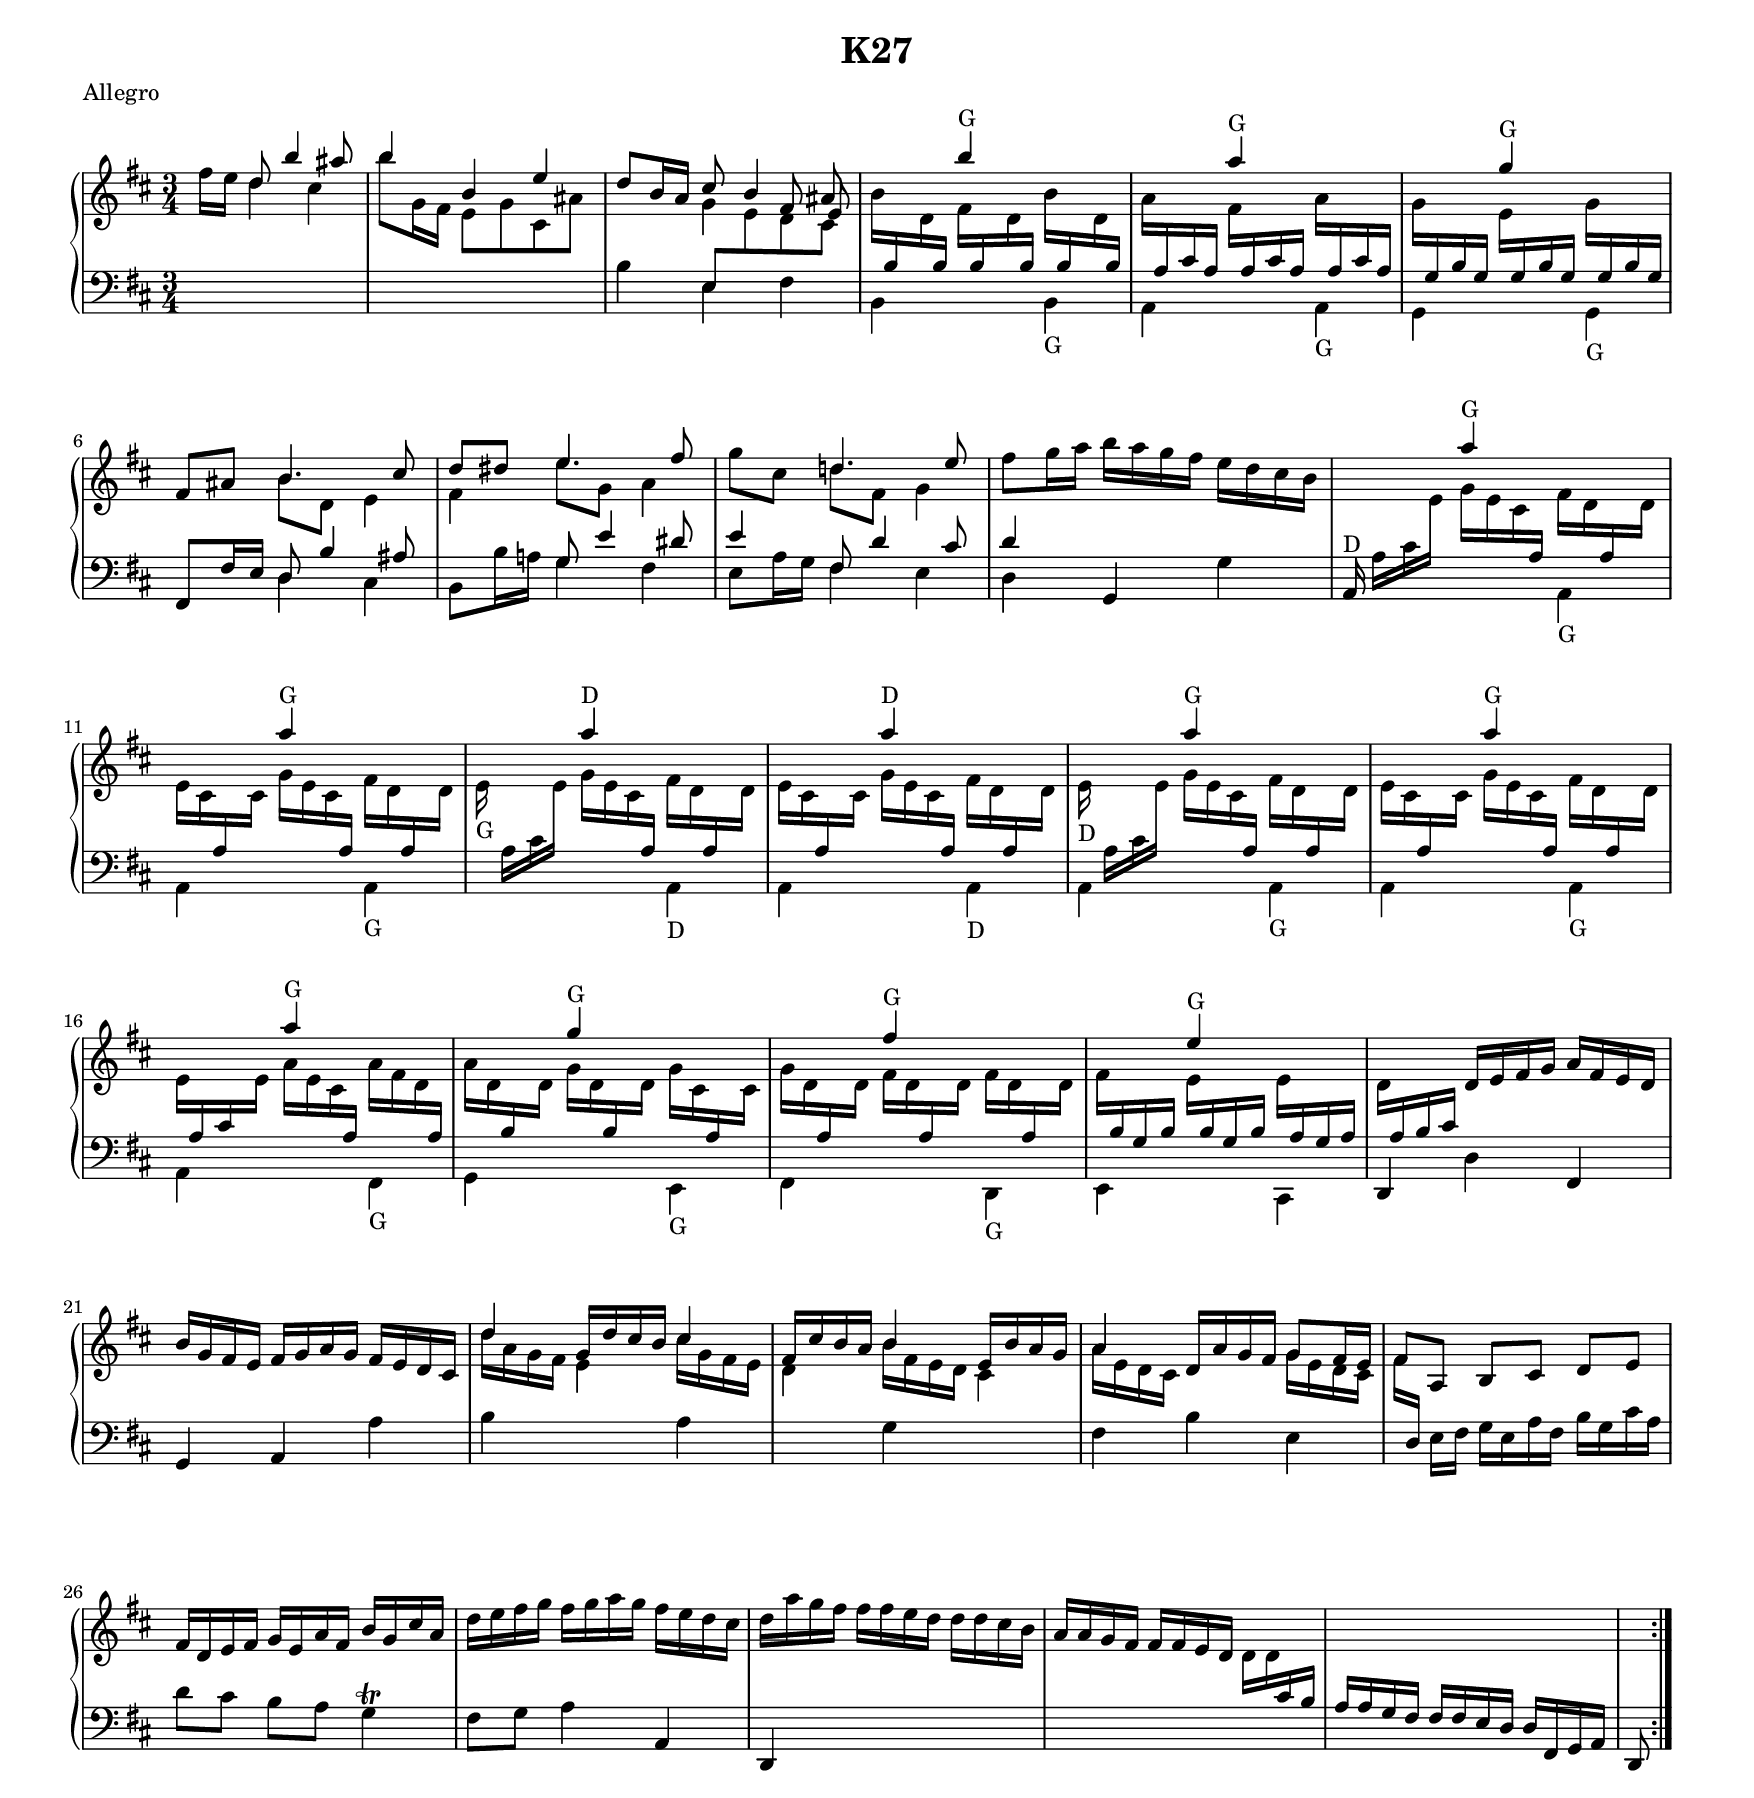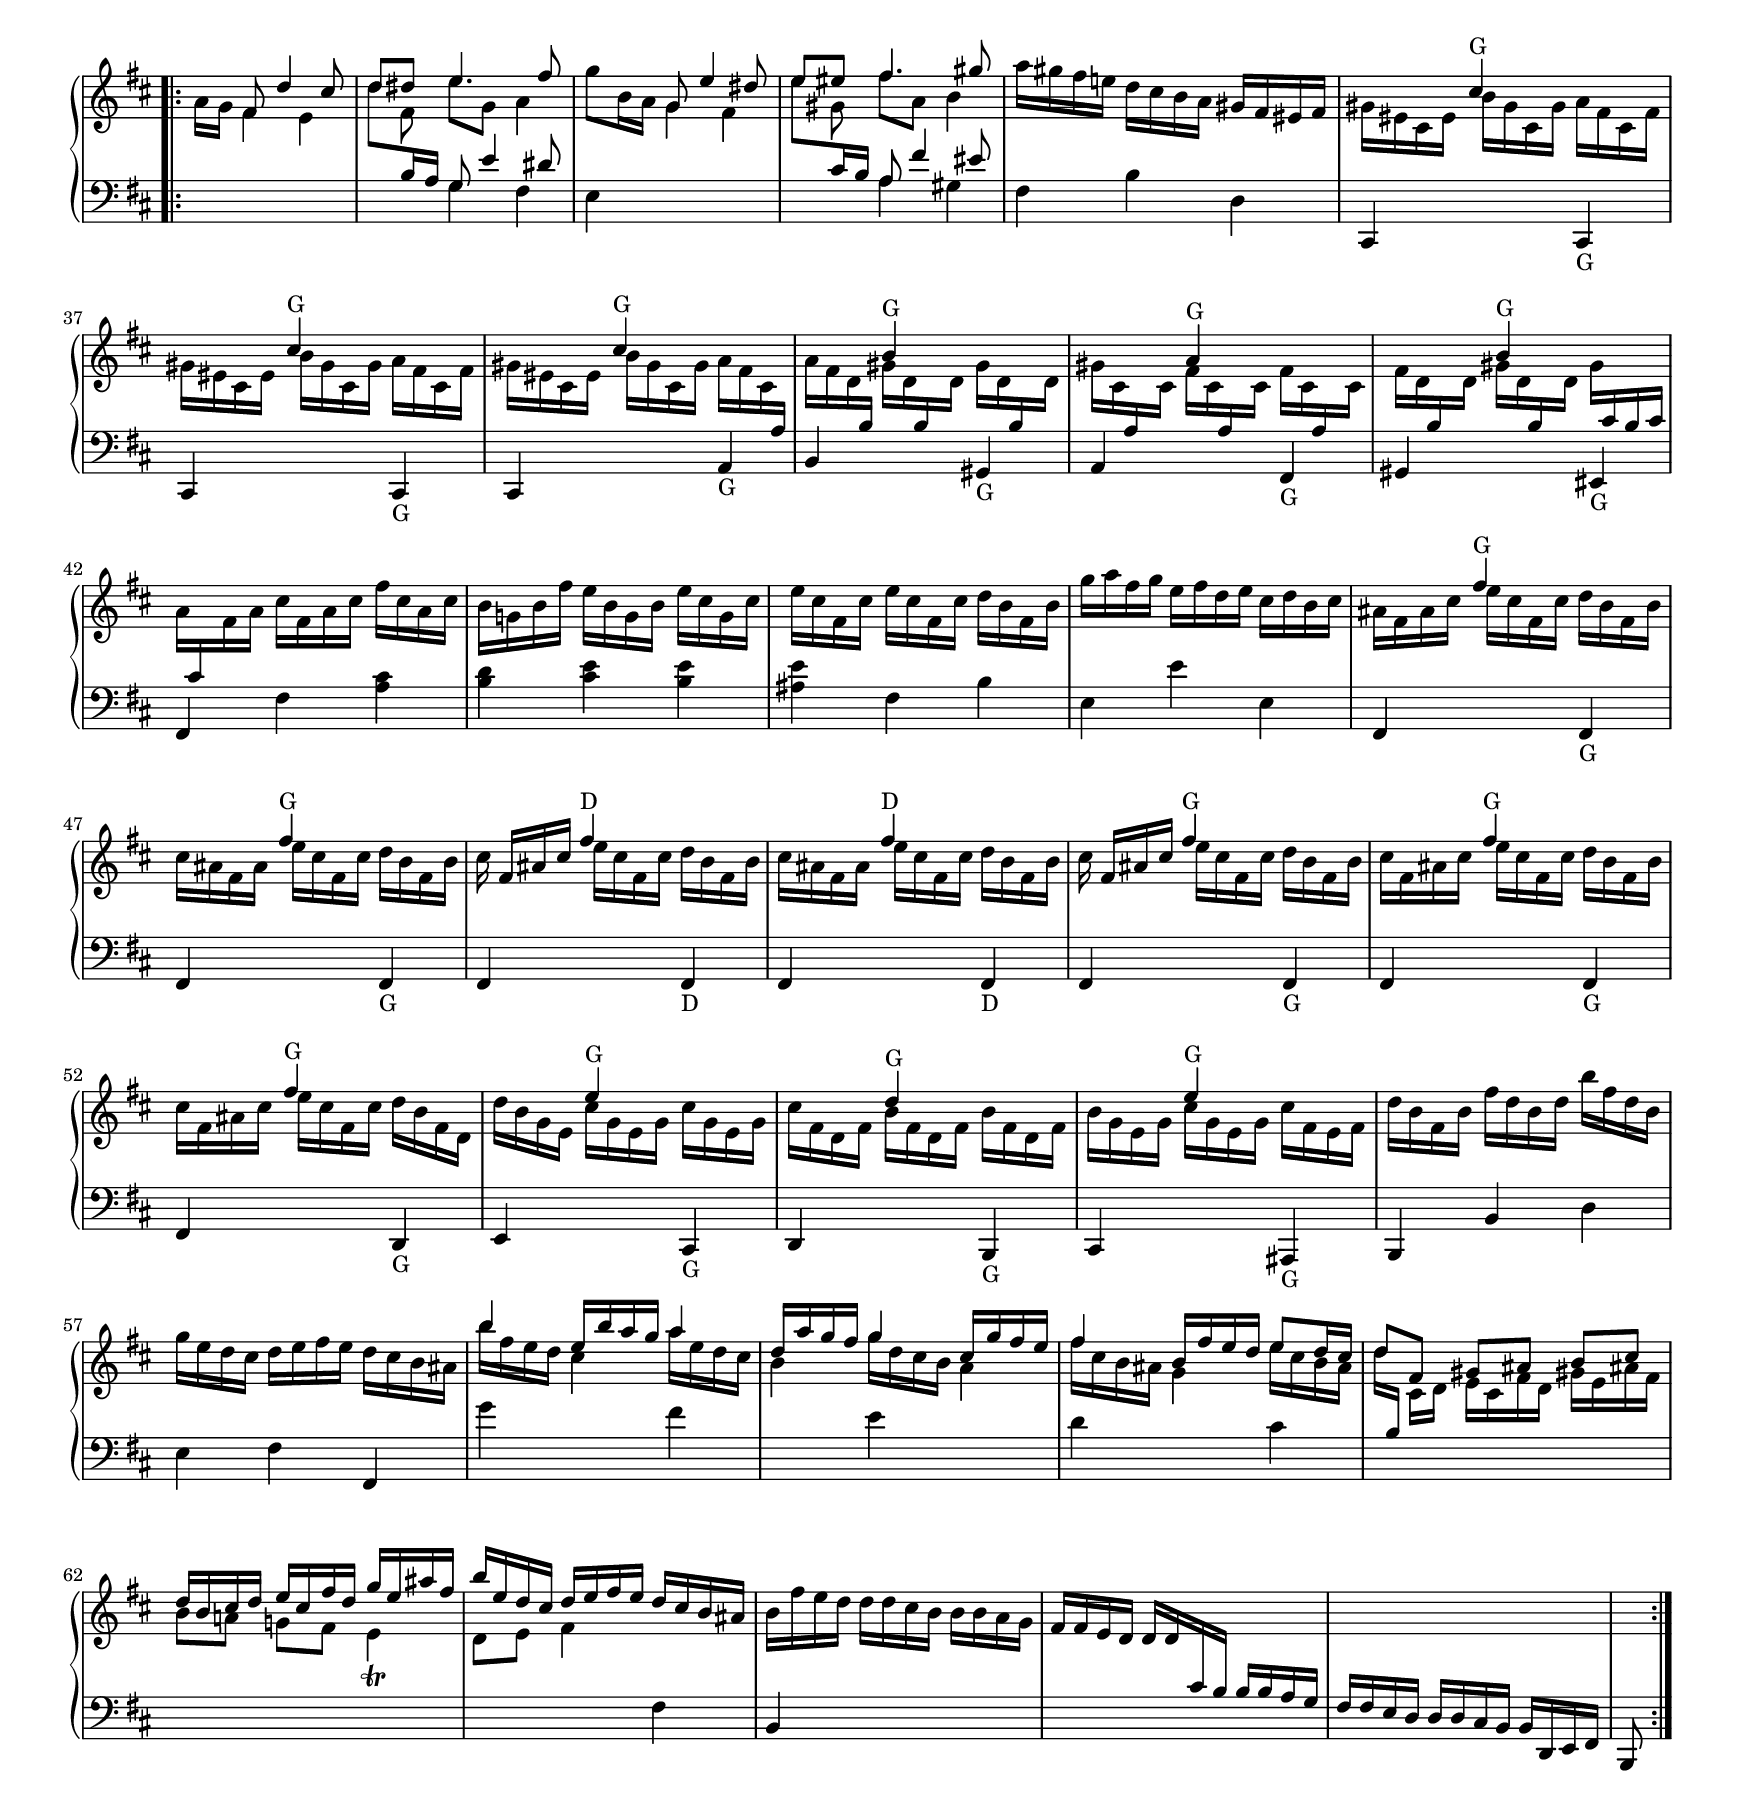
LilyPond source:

\version "2.18.2"

#(set-global-staff-size 20)

\paper {
  #(set-paper-size "a3")
  print-page-number = ##f
  between-system-padding = #0.1
  between-system-space = #0.1
  ragged-last-bottom = ##f
  ragged-bottom = ##f
  top-margin = 12 \cm
  bottom-margin = .3 \cm
}

breaks = {s2.*31 \pageBreak}

\version "2.18.2"

su = \stemUp
sd = \stemDown
sn = \stemNeutral
tu = \tieUp
td = \tieDown
tn = \tieNeutral
cstr = \change Staff = "right"
cstl = \change Staff = "left"

global = {
  \key b \minor
  \time 3/4
  \override Staff.NoteCollision #'merge-differently-dotted = ##t
}

right = \relative c'' {
  \global
  
  \partial 2.*5/6
  \repeat volta 2 {
    <<{ s8 d b'4 ais8 } \\ { fis16 e d4 cis }>>
    <<{ b'4 b, e } \\ { b'8 g,16 fis e8 g cis, ais' }>>
    <<{ d8 b16 a cis8 b4 ais8 } \\ { \shiftOn s4 g4 \su fis8 \noBeam e }>>
    
    \cstr \sd b'16 \cstl \su b, \cstr \sd d \cstl \su b \cstr \sd fis' \cstl \su b, 
    \cstr \sd d \cstl \su b \cstr \sd b' \cstl \su b, \cstr \sd d \cstl \su b
    \cstr \sd a' \cstl \su a, cis a
    \cstr \sd fis' \cstl \su a, cis a
    \cstr \sd a' \cstl \su a, cis a
    \cstr \sd g' \cstl \su g, b g
    \cstr \sd e' \cstl \su g, b g
    \cstr \sd g' \cstl \su g, b g

    \cstr \sn 
    <<{ fis'8 ais b4. cis8 
        d dis e4. fis8
        s4 d!4. e8 } \\
      { s4 b8 d, e4
        fis e'8 g, a4
        g'8[ cis,] d[ fis,] g4
    }>>
    fis'8 g16 a b a g fis e d cis b
    
    \cstl \su a,,^"D" \repeat unfold 3 {
      \cstl \sd a'[ cis \cstr e] g e cis \cstl \su a 
      \cstr \sd fis' d \cstl \su a \cstr \sd d
      e cis \cstl \su a \cstr \sd cis g' e cis \cstl \su a 
      \cstr \sd fis' d \cstl \su a \cstr \sd d 
    } \alternative {
      { e16_"G" } { e16_"D" } { e16 }
    }
    
    \cstl \su a, cis \cstr \sd e a e cis \cstl \su a \cstr \sd a' fis d \cstl \su a
    \cstr \sd a' d, \cstl \su b \cstr \sd d g d \cstl \su b \cstr \sd d g cis, \cstl \su a \cstr \sd cis
    g' d \cstl \su a \cstr \sd d fis d \cstl \su a \cstr \sd d fis d \cstl \su a \cstr \sd d
    fis \cstl \su b, g b \cstr \sd e \cstl \su b g b \cstr \sd e \cstl \su a, g a
    
    \cstr \sd d \cstl \su a b cis \cstr \sn d e fis g a fis e d
    b' g fis e fis g a g fis e d cis
    <<{ d'4 g,16 d' cis b cis4 } \\ { d16 a g fis e4 cis'16 g fis e }>>
    <<{ fis cis' b a b4 e,16 b' a g } \\ { d4 b'16 fis e d cis4 }>>
    
    <<{ a'4 \once \override Beam #'positions = #'(3 . 3) d,16 a' g fis g8 fis16 e } \\ { a16 e d cis s4 g'16 e d cis }>>
    fis8[ a,] b[ cis] d[ e]
    fis16 d e fis g e a fis b g cis a
    d e fis g fis g a g fis e d cis
    
    d a' g fis fis fis e d d d cis b
    a a g fis fis fis e d d d \cstl \su cis b
    a a g fis fis fis e d d fis, g a 
    d,8
  }
  
  \repeat volta 2 {
    \cstr \sn
    <<{ s8 fis''8 d'4 cis8 } \\ { a16 g fis4 e }>>
    <<{ d'8 dis e4. fis8 } \\ { s8 fis, e'8[ g,] a4 }>>
    <<{ s4 g8 e'4 dis8 } \\ { g b,16 a g4 fis }>>
    <<{ e'8 eis fis4. gis8 } \\ { s8 gis, fis'8[ a,] b4 }>>
    
    a'16 gis fis e! d cis b a gis fis eis fis
    \repeat unfold 3 { \sd gis eis cis eis b' gis cis, gis' a fis cis }
    \alternative { {fis} {fis} {\cstl \su a,} }
    \cstr \sd a' fis d \cstl \su b \repeat unfold 2 { \cstr \sd gis' d \cstl \su b \cstr \sd d }
    \cstr \sd gis cis, \cstl \su a \cstr \sd cis \repeat unfold 2 { fis cis \cstl \su a \cstr \sd cis }
    
    fis d \cstl \su b \cstr \sd d gis d \cstl \su b \cstr \sd d gis \cstl \su cis, b cis
    \cstr \sd a' \cstl \su cis, \cstr \sd fis a cis fis, a cis fis cis a cis
    b g! b fis' e b g b e cis g cis
    
    \repeat unfold 2 { e cis fis, cis' } d b fis b
    g' a fis g e fis d e cis d b cis
    ais fis ais cis e cis fis, cis' d b fis b 
    cis ais fis ais e' cis fis, cis' d b fis b
    
    cis \su fis,[ ais cis] \sd e cis fis, cis' d b fis b 
    cis ais fis ais e' cis fis, cis' d b fis b
    cis \su fis,[ ais cis] \sd e cis fis, cis' d b fis b 
    cis fis, ais cis e cis fis, cis' d b fis b
      
    cis fis, ais cis e cis fis, cis' d b fis d
    d' b g e \repeat unfold 2 { cis' g e g }
    cis fis, d fis \repeat unfold 2 { b fis d fis }
    b g e g cis g e g cis fis, e fis
    
    d' b fis b fis' d b d b' fis d b
    g' e d cis d e fis e d cis b ais
    <<{ b'4 e,16 b' a g a4 } \\ { b16 fis e d cis4 a'16 e d cis }>>
    <<{ d a' g fis g4 cis,16 g' fis e } \\ { b4 g'16 d cis b a4 }>>
    
    <<{ fis'4 b,16 fis' e d e8 d16 cis } \\ { fis cis b ais g4 e'16  cis b ais }>>
    \su d8[ fis,] gis[ ais] b[ cis]
    d16 b cis d e cis fis d g e ais fis
    b e, d cis d e fis e d cis b ais
    
    \sd b fis' e d d d cis b b b a g
    \su fis fis e d d d \cstl cis b b b a g 
    fis fis e d d d cis b b d, e fis
    b,8
  }
}
 
left = \relative c {
  \global
  
  \partial 2.*5/6
  \repeat volta 2 {
    s8 s2 s2.
    <<{ s4 e8 \cstr \sd e' d cis } \\ { b4 e, fis }>>
    <<{ \cstr s4 b''^"G" s s a^"G" s s g^"G" s } \\ 
      { \cstl b,,, s b_"G" a s a_"G" g s g_"G" }>>
    
    <<{ fis8 fis'16 e d8 b'4 ais8
        s4 g8 e'4 dis8
        e4 fis,8 d'4 cis8
        d4 } \\
      { s4 d, cis
        b8 b'16 a! g4 fis
        e8 a16 g fis4 e
        d }>> g, g'
    
    <<{ \cstr s4 a''^"G" s s a^"G" s s a^"D" s s a^"D" s s a^"G" s s a^"G" s } \\
      { \cstl s4 s a,,,_"G" a s a_"G" s s a_"D" a s a_"D" a s a_"G" a s a_"G" }>>
    <<{ \cstr s a'''^"G" s s g^"G" s s fis^"G" s s e^"G" s } \\
      { \cstl a,,, s fis_"G" g s e_"G" fis s d_"G" e s cis }>>
    
    d4  d' fis,
    g a a'
    b s a
    s g s 
    
    fis b e,
    \cstr fis'16[ \cstl d,] e fis g e a fis b g cis a
    d8[ cis] b[ a] g4-\trill 
    fis8 g a4 a,
    d, s2 
    s2. s s8
  }
  
  \repeat volta 2 {
    s8 s2
    <<{ \cstr \sd d'''8 \cstl \su b,16 a g8 e'4 dis8 } \\ { s4 g, fis }>>
    e4 s2
    <<{ \cstr \sd e''8 \cstl \su cis,16 b a8 fis'4 eis8 } \\ { s4 a, gis }>>
    fis b d,
    
    <<{ \cstr \su \repeat unfold 3 { s4 cis''^"G" s } s b^"G" s s a^"G" s s b^"G" s } \\
      { \cstl \su \repeat unfold 2 { cis,,, s cis_"G" } 
        cis s a'_"G" b s gis_"G" a s fis_"G" gis s eis_"G" }>>
    fis fis' <a cis>
    <b d> <cis e> <b e>
    
    <ais e'> fis b
    e, e' e,
    <<{ \cstr \su s fis''^"G" s s fis^"G" s 
        s fis^"D" s s fis^"D" s 
        s fis^"G" s s fis^"G" s 
        s fis^"G" s s e^"G" s 
        s d^"G" s s e^"G" s } \\
      { \cstl \su fis,,, s fis_"G" fis s fis_"G" 
        fis s fis_"D" fis s fis_"D" 
        fis s fis_"G" fis s fis_"G"
        fis s d_"G" e s cis_"G" 
        d s b_"G" cis s ais_"G"
    }>>
    
    b b' d
    e fis fis, 
    g'' s fis
    s e s
    
    d s cis
    \cstr \sd d'16[ \cstl \su b,] \cstr \sd cis d e cis fis d gis! e ais! fis
    b8[ a!] g![ fis] e4_\trill
    d8 e fis4 \cstl fis,
    
    \su b, s2 
    s2. s2. s8
  }
}

\header {
  title = "K27"
  meter = "Allegro"
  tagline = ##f
}

\score {
  \new PianoStaff <<
    \new Staff = "right" {
      << 
        \breaks
        \right
      >>
    }
    \new Staff = "left" { 
      <<
      \clef bass \left 
      \breaks
      >>
    }
  >>
  \layout { indent = 0 }
}
